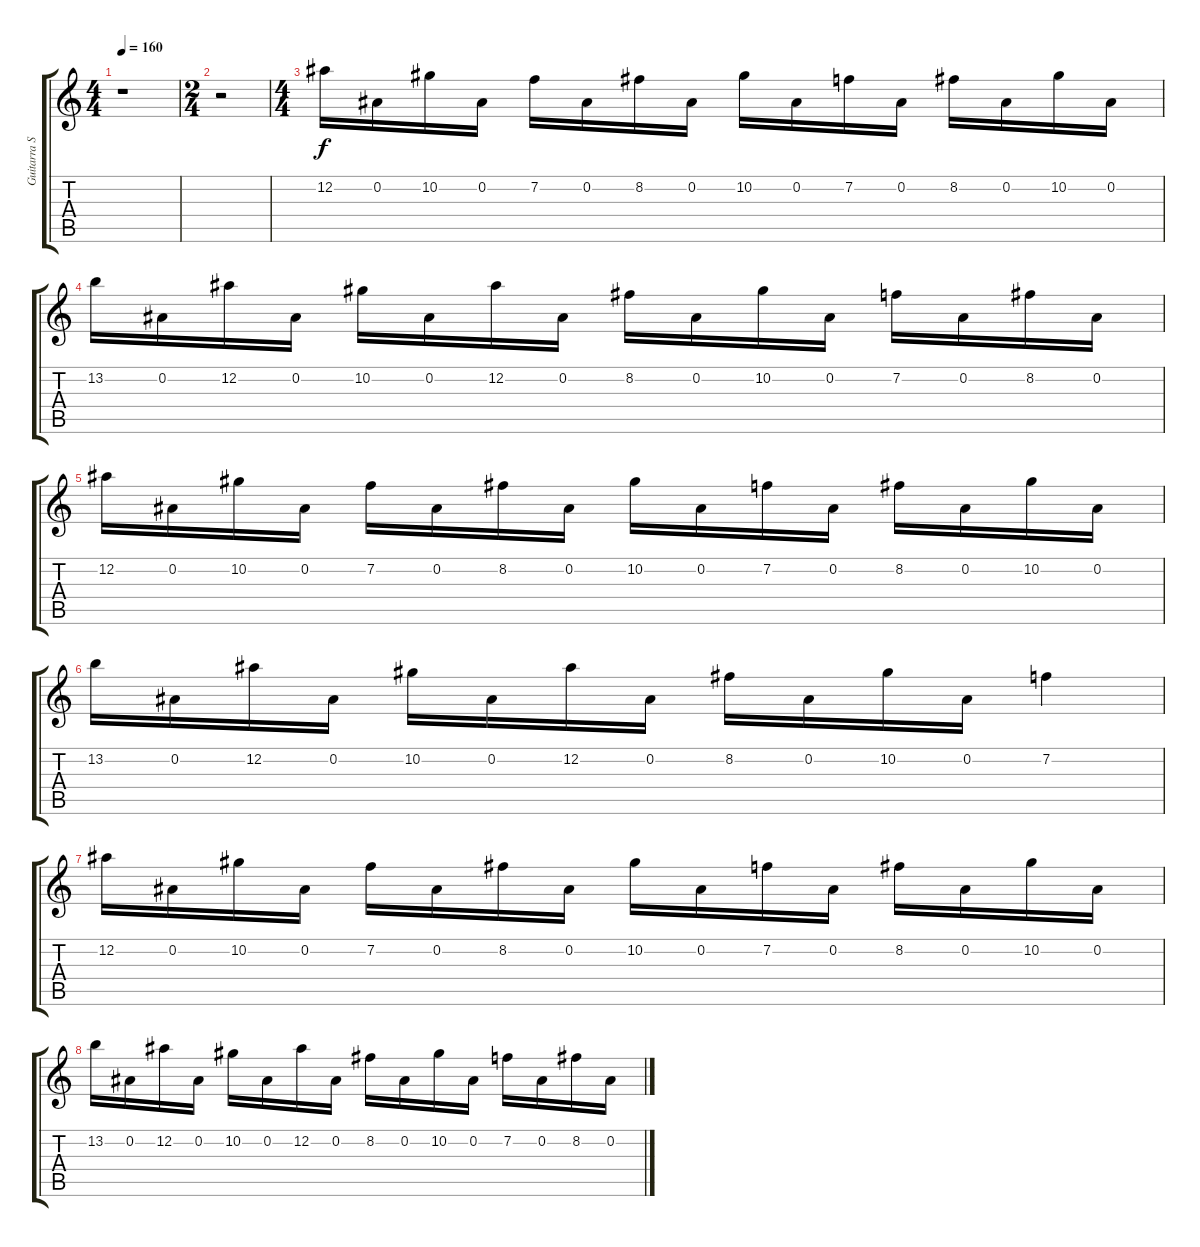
\track ("Guitarra Solo I" "Guitarra S") {instrument distortionguitar}
\staff {score tabs}
\tuning (Eb4 Bb3 Gb3 Db3 Ab2 Eb2) {hide}
\ts (4 4)
\tempo 160
\clef g2
\ks c
r.1{dy f} |
\ts (2 4)
r.2 |
\ts (4 4)
12.2.16 0.2.16 10.2.16 0.2.16 7.2.16 0.2.16 8.2.16 0.2.16 10.2.16 0.2.16 7.2.16 0.2.16 8.2.16 0.2.16 10.2.16 0.2.16 |
13.2.16 0.2.16 12.2.16 0.2.16 10.2.16 0.2.16 12.2.16 0.2.16 8.2.16 0.2.16 10.2.16 0.2.16 7.2.16 0.2.16 8.2.16 0.2.16 |
12.2.16 0.2.16 10.2.16 0.2.16 7.2.16 0.2.16 8.2.16 0.2.16 10.2.16 0.2.16 7.2.16 0.2.16 8.2.16 0.2.16 10.2.16 0.2.16 |
13.2.16 0.2.16 12.2.16 0.2.16 10.2.16 0.2.16 12.2.16 0.2.16 8.2.16 0.2.16 10.2.16 0.2.16 7.2.4 |
12.2.16 0.2.16 10.2.16 0.2.16 7.2.16 0.2.16 8.2.16 0.2.16 10.2.16 0.2.16 7.2.16 0.2.16 8.2.16 0.2.16 10.2.16 0.2.16 |
13.2.16 0.2.16 12.2.16 0.2.16 10.2.16 0.2.16 12.2.16 0.2.16 8.2.16 0.2.16 10.2.16 0.2.16 7.2.16 0.2.16 8.2.16 0.2.16
